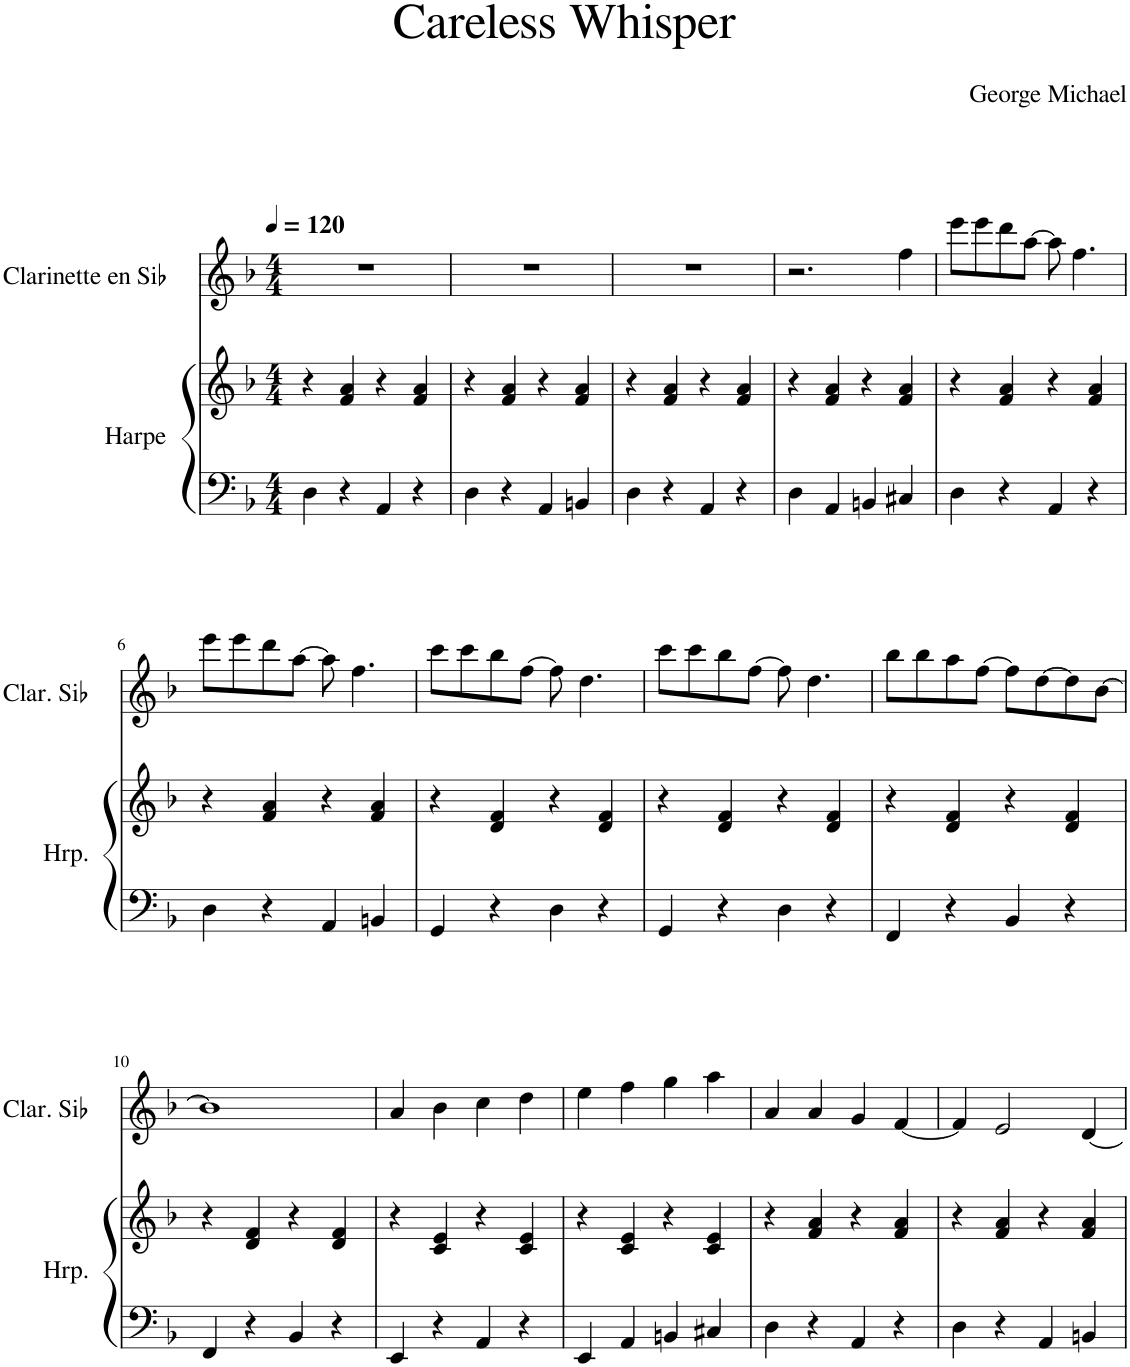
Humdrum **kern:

**kern	**kern	**kern
*part2	*part2	*part1
*staff3	*staff2	*staff1
*I"Harpe	*	*I"Clarinette en Sib
*I'Hrp.	*	*I'Clar. Sib
*clefF4	*clefG2	*clefG2
*	*	*ITrd1c2
*k[b-]	*k[b-]	*k[b-]
*M4/4	*M4/4	*M4/4
*MM120	*MM120	*MM120
=1	=1	=1
4D\	4r	1r
4r	4f/ 4a/	.
4AA/	4r	.
4r	4f/ 4a/	.
=2	=2	=2
4D\	4r	1r
4r	4f/ 4a/	.
4AA/	4r	.
4BBn/	4f/ 4a/	.
=3	=3	=3
4D\	4r	1r
4r	4f/ 4a/	.
4AA/	4r	.
4r	4f/ 4a/	.
=4	=4	=4
4D\	4r	2.r
4AA/	4f/ 4a/	.
4BBn/	4r	.
4C#X/	4f/ 4a/	4ff\
=5	=5	=5
4D\	4r	8eee\L
.	.	8eee\
4r	4f/ 4a/	8ddd\
.	.	[8aa\J
4AA/	4r	8aa\]
.	.	4.ff\
4r	4f/ 4a/	.
!!LO:LB:g=z
=6	=6	=6
4D\	4r	8eee\L
.	.	8eee\
4r	4f/ 4a/	8ddd\
.	.	[8aa\J
4AA/	4r	8aa\]
.	.	4.ff\
4BBn/	4f/ 4a/	.
=7	=7	=7
4GG/	4r	8ccc\L
.	.	8ccc\
4r	4d/ 4f/	8bb-\
.	.	[8ff\J
4D\	4r	8ff\]
.	.	4.dd\
4r	4d/ 4f/	.
=8	=8	=8
4GG/	4r	8ccc\L
.	.	8ccc\
4r	4d/ 4f/	8bb-\
.	.	[8ff\J
4D\	4r	8ff\]
.	.	4.dd\
4r	4d/ 4f/	.
=9	=9	=9
4FF/	4r	8bb-\L
.	.	8bb-\
4r	4d/ 4f/	8aa\
.	.	[8ff\J
4BB-/	4r	8ff\L]
.	.	[8dd\
4r	4d/ 4f/	8dd\]
.	.	[8b-\J
!!LO:LB:g=z
=10	=10	=10
4FF/	4r	1b-]
4r	4d/ 4f/	.
4BB-/	4r	.
4r	4d/ 4f/	.
=11	=11	=11
4EE/	4r	4a/
4r	4c/ 4e/	4b-\
4AA/	4r	4cc\
4r	4c/ 4e/	4dd\
=12	=12	=12
4EE/	4r	4ee\
4AA/	4c/ 4e/	4ff\
4BBn/	4r	4gg\
4C#X/	4c/ 4e/	4aa\
=13	=13	=13
4D\	4r	4a/
4r	4f/ 4a/	4a/
4AA/	4r	4g/
4r	4f/ 4a/	[4f/
=14	=14	=14
4D\	4r	4f/]
4r	4f/ 4a/	2e/
4AA/	4r	.
4BBn/	4f/ 4a/	[4d/
=	=	=
*-	*-	*-
